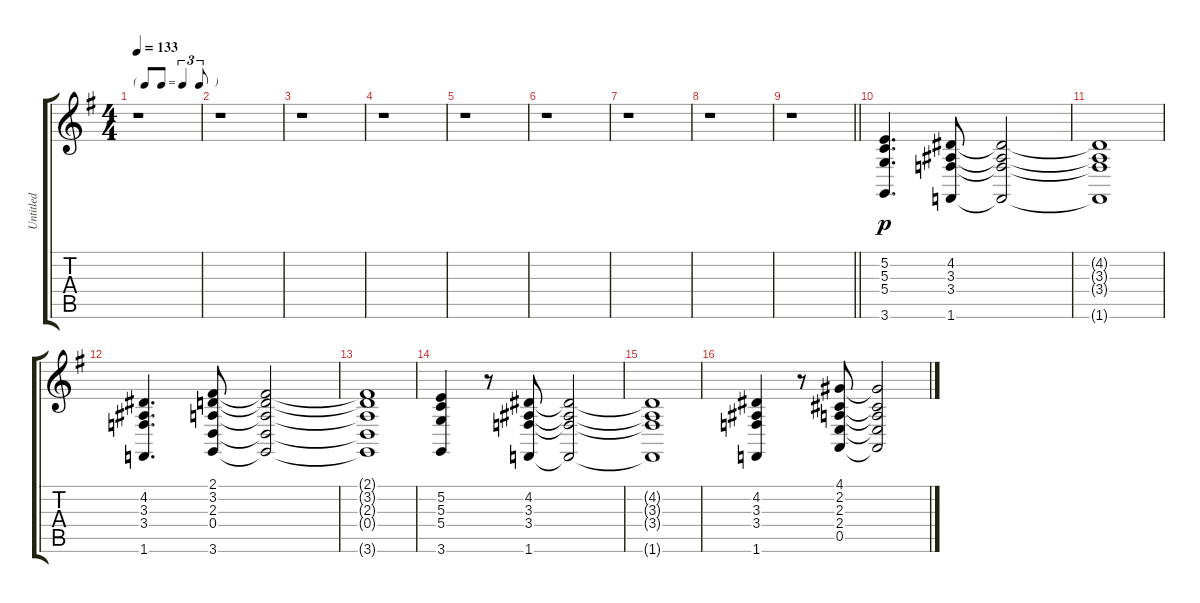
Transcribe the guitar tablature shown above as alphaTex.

\track ("Untitled" "Untitled") {instrument lead1square}
\staff {score tabs}
\tuning (E4 B3 G3 D3 A2 E2) {hide}
\ts (4 4)
\tf triplet8th
\tempo 133
\clef g2
\ks g
r.1{dy p} |
r.1 |
r.1 |
r.1 |
r.1 |
r.1 |
r.1 |
r.1 |
\barLineRight lightlight
r.1 |
(5.2 5.3 5.4 3.6).4{d} (4.2 3.3 3.4 1.6).8 (4.2{t} 3.3{t} 3.4{t} 1.6{t}).2 |
(4.2{t} 3.3{t} 3.4{t} 1.6{t}).1 |
(4.2 3.3 3.4 1.6).4{d} (2.1 3.2 2.3 0.4 3.6).8 (2.1{t} 3.2{t} 2.3{t} 0.4{t} 3.6{t}).2 |
(2.1{t} 3.2{t} 2.3{t} 0.4{t} 3.6{t}).1 |
(5.2 5.3 5.4 3.6).4 r.8 (4.2 3.3 3.4 1.6).8 (4.2{t} 3.3{t} 3.4{t} 1.6{t}).2 |
(4.2{t} 3.3{t} 3.4{t} 1.6{t}).1 |
(4.2 3.3 3.4 1.6).4 r.8 (4.1 2.2 2.3 2.4 0.5).8 (4.1{t} 2.2{t} 2.3{t} 2.4{t} 0.5{t}).2
